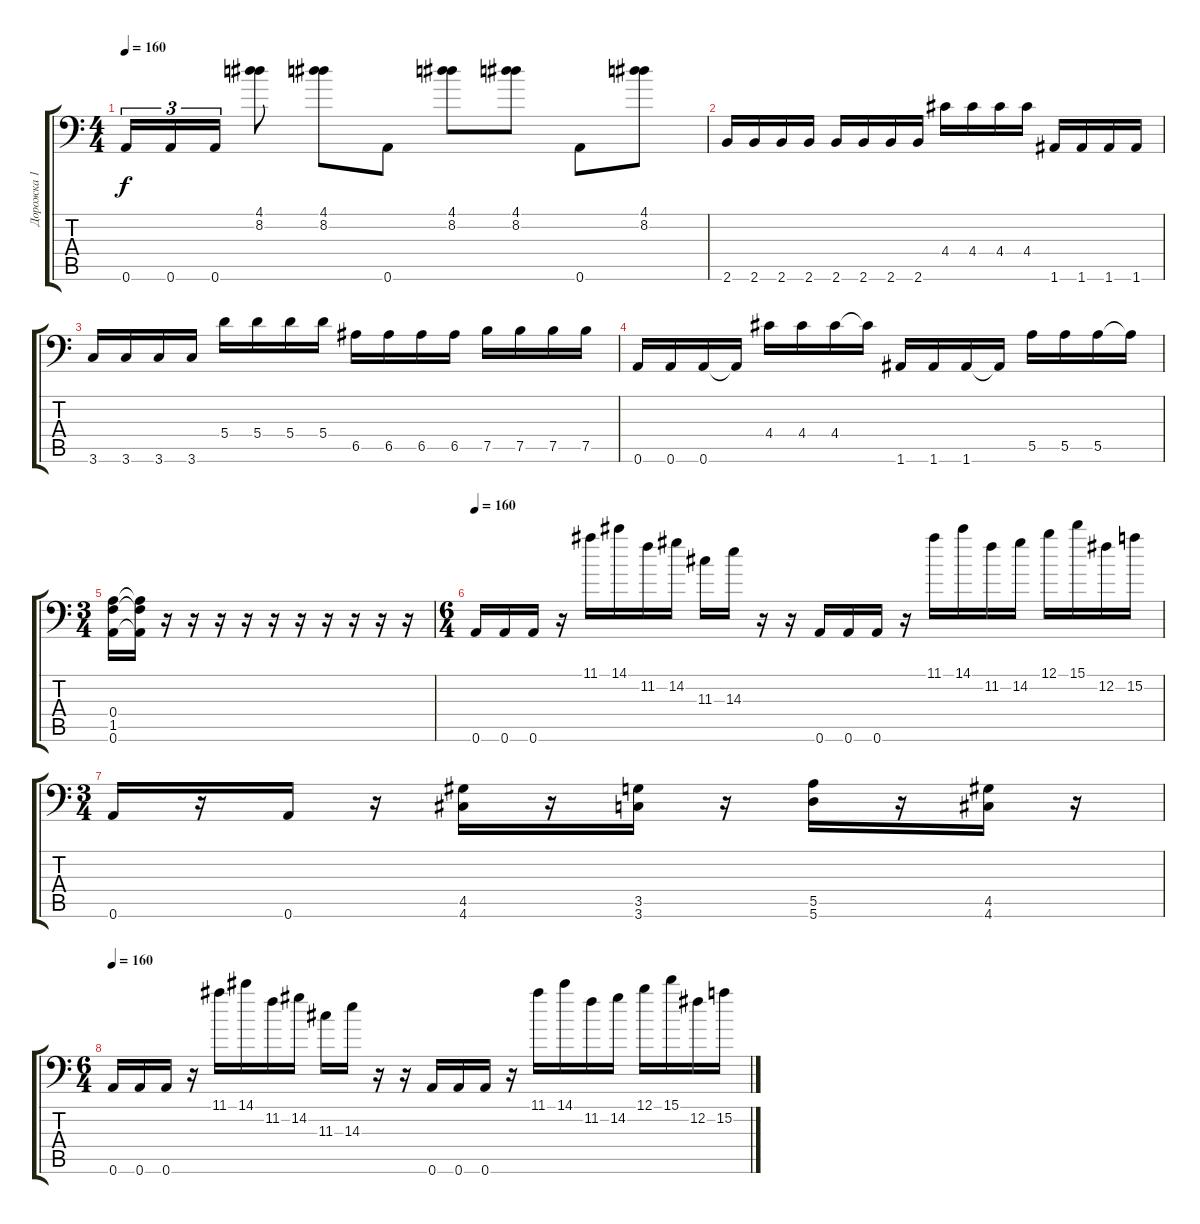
\track ("Дорожка 1" "Дорожка 1") {instrument distortionguitar}
\staff {score tabs}
\tuning (B3 Gb3 D3 A2 E2 A1) {hide}
\ts (4 4)
\tempo 160
\clef f4
\ks c
0.6.16{tu (3 2) dy f} 0.6.16{tu (3 2)} 0.6.16{tu (3 2)} (4.1 8.2).8 (4.1 8.2).8 0.6.8 (4.1 8.2).8 (4.1 8.2).8 0.6.8 (4.1 8.2).8 |
2.6.16 2.6.16 2.6.16 2.6.16 2.6.16 2.6.16 2.6.16 2.6.16 4.4.16 4.4.16 4.4.16 4.4.16 1.6.16 1.6.16 1.6.16 1.6.16 |
3.6.16 3.6.16 3.6.16 3.6.16 5.4.16 5.4.16 5.4.16 5.4.16 6.5.16 6.5.16 6.5.16 6.5.16 7.5.16 7.5.16 7.5.16 7.5.16 |
0.6.16 0.6.16 0.6.16 0.6{t}.16 4.4.16 4.4.16 4.4.16 4.4{t}.16 1.6.16 1.6.16 1.6.16 1.6{t}.16 5.5.16 5.5.16 5.5.16 5.5{t}.16 |
\ts (3 4)
(0.4 1.5 0.6).16 (0.4{t} 1.5{t} 0.6{t}).16 r.16 r.16 r.16 r.16 r.16 r.16 r.16 r.16 r.16 r.16 |
\ts (6 4)
\tempo 160
0.6.16 0.6.16 0.6.16 r.16 11.1.16 14.1.16 11.2.16 14.2.16 11.3.16 14.3.16 r.16 r.16 0.6.16 0.6.16 0.6.16 r.16 11.1.16 14.1.16 11.2.16 14.2.16 12.1.16 15.1.16 12.2.16 15.2.16 |
\ts (3 4)
0.6.16 r.16 0.6.16 r.16 (4.5 4.6).16 r.16 (3.5 3.6).16 r.16 (5.5 5.6).16 r.16 (4.5 4.6).16 r.16 |
\ts (6 4)
\tempo 160
0.6.16 0.6.16 0.6.16 r.16 11.1.16 14.1.16 11.2.16 14.2.16 11.3.16 14.3.16 r.16 r.16 0.6.16 0.6.16 0.6.16 r.16 11.1.16 14.1.16 11.2.16 14.2.16 12.1.16 15.1.16 12.2.16 15.2.16
